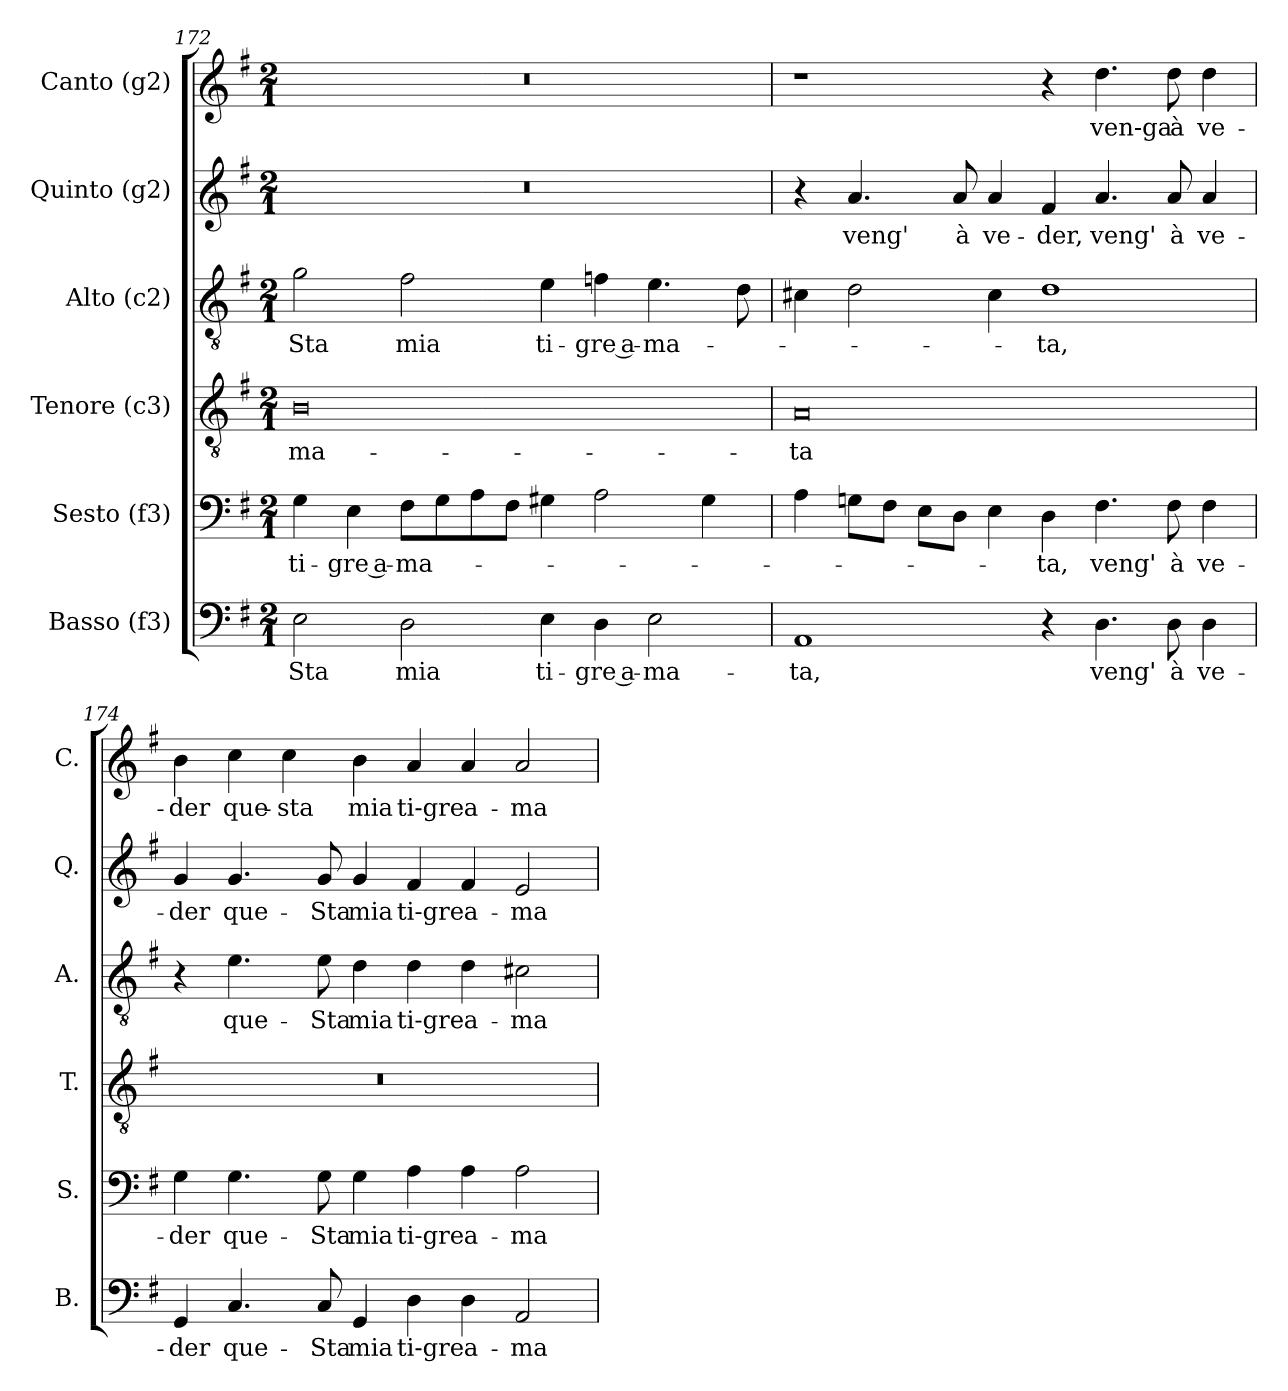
**kern	**text	**kern	**text	**kern	**text	**kern	**text	**kern	**text	**kern	**text
*part6	*part6	*part5	*part5	*part4	*part4	*part3	*part3	*part2	*part2	*part1	*part1
*staff6	*staff6	*staff5	*staff5	*staff4	*staff4	*staff3	*staff3	*staff2	*staff2	*staff1	*staff1
*I"Basso (f3)	*	*I"Sesto (f3)	*	*I"Tenore (c3)	*	*I"Alto (c2)	*	*I"Quinto (g2)	*	*I"Canto (g2)	*
*I'B.	*	*I'S.	*	*I'T.	*	*I'A.	*	*I'Q.	*	*I'C.	*
*clefF4	*	*clefF4	*	*clefGv2	*	*clefGv2	*	*clefG2	*	*clefG2	*
*k[f#]	*	*k[f#]	*	*k[f#]	*	*k[f#]	*	*k[f#]	*	*k[f#]	*
*G:	*	*G:	*	*G:	*	*G:	*	*G:	*	*G:	*
*M2/1	*	*M2/1	*	*M2/1	*	*M2/1	*	*M2/1	*	*M2/1	*
=172	=172	=172	=172	=172	=172	=172	=172	=172	=172	=172	=172
!	!LO:LY:b:cj	!	!LO:LY:b:cj	!	!LO:LY:b:cj	!	!LO:LY:b:cj	!	!	!	!
2E\	-Sta	4G\	ti-	0B	-ma-	2g\	-Sta	0r	.	0r	.
!	!	!	!LO:LY:b:rj	!	!	!	!	!	!	!	!
.	.	4E\	-gre a-	.	.	.	.	.	.	.	.
!	!LO:LY:b:cj	!	!LO:LY:b	!	!	!	!LO:LY:b:cj	!	!	!	!
2D\	mia	8F#\L	-ma-	.	.	2f#\	mia	.	.	.	.
.	.	8G\	.	.	.	.	.	.	.	.	.
.	.	8A\	.	.	.	.	.	.	.	.	.
.	.	8F#\J	.	.	.	.	.	.	.	.	.
!	!LO:LY:b:cj	!	!	!	!	!	!LO:LY:b:cj	!	!	!	!
4E\	ti-	4G#X\	.	.	.	4e\	ti-	.	.	.	.
!	!LO:LY:b:rj	!	!	!	!	!	!LO:LY:b:rj	!	!	!	!
4D\	-gre a-	2A\	.	.	.	4fn\	-gre a-	.	.	.	.
!	!LO:LY:b:rj	!	!	!	!	!	!LO:LY:b	!	!	!	!
2E\	-ma-	.	.	.	.	4.e\	-ma-	.	.	.	.
.	.	4G#\	.	.	.	.	.	.	.	.	.
.	.	.	.	.	.	8d\	.	.	.	.	.
!!LO:PB:g=z
=173	=173	=173	=173	=173	=173	=173	=173	=173	=173	=173	=173
!	!LO:LY:b:cj	!	!	!	!LO:LY:b:rj	!	!	!	!	!	!
1AA	-ta,	4A\	.	0A	-ta	4c#X\	.	4r	.	1r	.
!	!	!	!	!	!	!	!	!	!LO:LY:b:cj	!	!
.	.	8Gn\L	.	.	.	2d\	.	4.a/	veng'	.	.
.	.	8F#\J	.	.	.	.	.	.	.	.	.
.	.	8E\L	.	.	.	.	.	.	.	.	.
!	!	!	!	!	!	!	!	!	!LO:LY:b:cj	!	!
.	.	8D\J	.	.	.	.	.	8a/	à	.	.
!	!	!	!	!	!	!	!	!	!LO:LY:b	!	!
.	.	4E\	.	.	.	4c#\	.	4a/	ve-	.	.
!	!	!	!LO:LY:b:cj	!	!	!	!LO:LY:b:cj	!	!LO:LY:b:cj	!	!
4r	.	4D\	-ta,	.	.	1d	-ta,	4f#/	-der,	4r	.
!	!LO:LY:b:cj	!	!LO:LY:b:cj	!	!	!	!	!	!LO:LY:b:cj	!	!LO:LY:b:cj
4.D\	veng'	4.F#\	veng'	.	.	.	.	4.a/	veng'	4.dd\	ven-ga
!	!LO:LY:b:cj	!	!LO:LY:b:cj	!	!	!	!	!	!LO:LY:b:cj	!	!LO:LY:b
8D\	à	8F#\	à	.	.	.	.	8a/	à	8dd\	à
!	!LO:LY:b:cj	!	!LO:LY:b:cj	!	!	!	!	!	!LO:LY:b:cj	!	!LO:LY:b:cj
4D\	ve-	4F#\	ve-	.	.	.	.	4a/	ve-	4dd\	ve-
=174	=174	=174	=174	=174	=174	=174	=174	=174	=174	=174	=174
!	!LO:LY:b:cj	!	!LO:LY:b:cj	!	!	!	!	!	!LO:LY:b:cj	!	!LO:LY:b:cj
4GG/	-der	4G\	-der	0r	.	4r	.	4g/	-der	4b\	-der
!	!LO:LY:b:cj	!	!LO:LY:b:cj	!	!	!	!LO:LY:b:cj	!	!LO:LY:b:cj	!	!LO:LY:b
4.C/	que-	4.G\	que-	.	.	4.e\	que-	4.g/	que-	4cc\	que-
!	!	!	!	!	!	!	!	!	!	!	!LO:LY:b:rj
.	.	.	.	.	.	.	.	.	.	4cc\	-sta
!	!LO:LY:b:cj	!	!LO:LY:b:cj	!	!	!	!LO:LY:b:cj	!	!LO:LY:b:cj	!	!
8C/	-Sta	8G\	-Sta	.	.	8e\	-Sta	8g/	-Sta	.	.
!	!LO:LY:b:cj	!	!LO:LY:b:cj	!	!	!	!LO:LY:b:cj	!	!LO:LY:b:cj	!	!LO:LY:b:cj
4GG/	mia	4G\	mia	.	.	4d\	mia	4g/	mia	4b\	mia
!	!LO:LY:b	!	!LO:LY:b	!	!	!	!LO:LY:b	!	!LO:LY:b	!	!LO:LY:b
4D\	ti-gre	4A\	ti-gre	.	.	4d\	ti-gre	4f#/	ti-gre	4a/	ti-gre
!	!LO:LY:b	!	!LO:LY:b	!	!	!	!LO:LY:b	!	!LO:LY:b	!	!LO:LY:b
4D\	a-	4A\	a-	.	.	4d\	a-	4f#/	a-	4a/	a-
!	!LO:LY:b:cj	!	!LO:LY:b:cj	!	!	!	!LO:LY:b:cj	!	!LO:LY:b:cj	!	!LO:LY:b:cj
2AA/	-ma-	2A\	-ma-	.	.	2c#X\	-ma-	2e/	-ma-	2a/	-ma-
=	=	=	=	=	=	=	=	=	=	=	=
*-	*-	*-	*-	*-	*-	*-	*-	*-	*-	*-	*-
